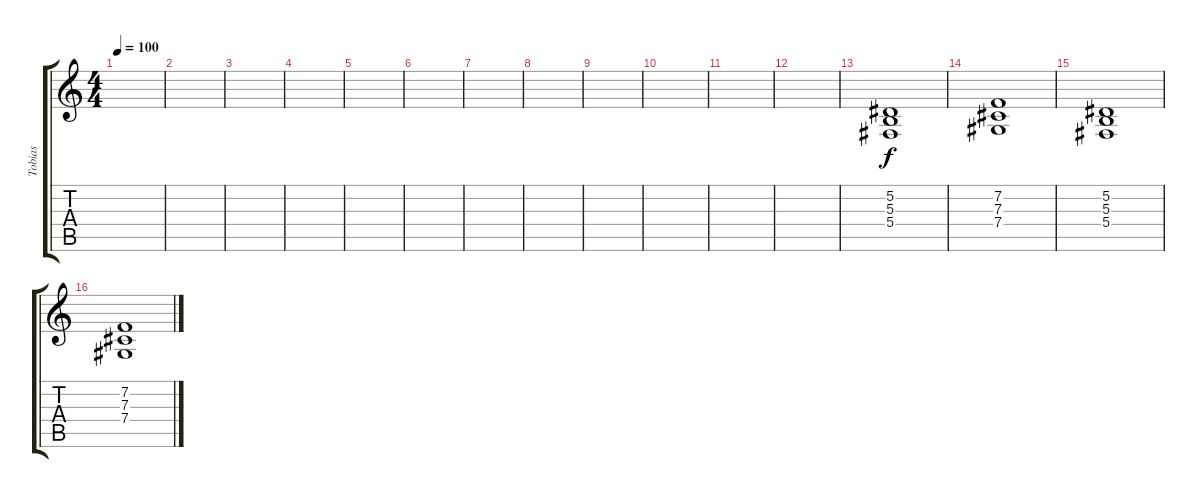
\track ("Tobias" "Tobias") {instrument stringensemble1}
\staff {score tabs}
\tuning (Eb4 Bb3 Gb3 Db3 Ab2 Eb2) {hide}
\ts (4 4)
\tempo 100
\clef g2
\ks c
|
|
|
|
|
|
|
|
|
|
|
|
(5.2 5.3 5.4).1{volume 9 instrument stringensemble1} |
(7.2 7.3 7.4).1 |
(5.2 5.3 5.4).1 |
(7.2 7.3 7.4).1
